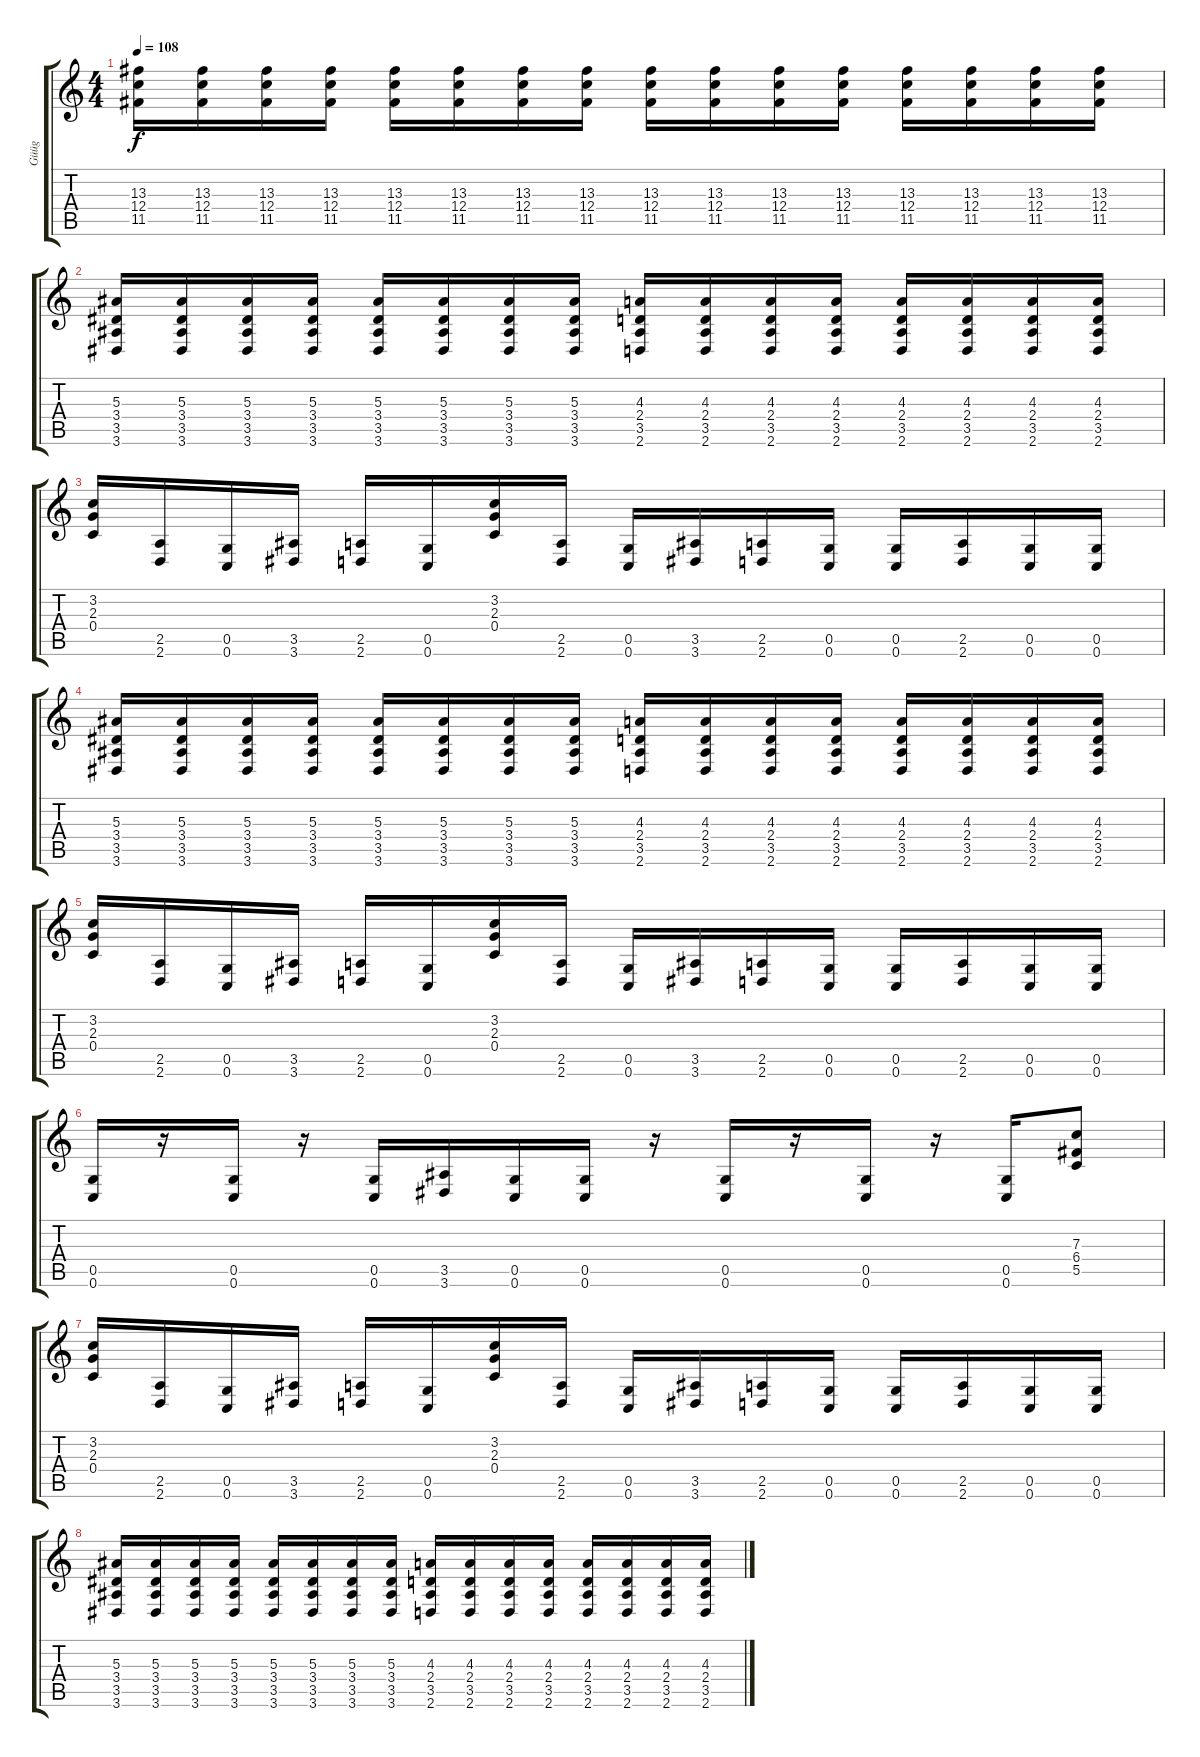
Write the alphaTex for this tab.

\track ("Güüg" "Güüg") {instrument distortionguitar}
\staff {score tabs}
\tuning (D4 A3 F3 C3 G2 C2) {hide}
\ts (4 4)
\tempo 108
\clef g2
\ks c
(13.3 12.4 11.5).16{dy f} (13.3 12.4 11.5).16 (13.3 12.4 11.5).16 (13.3 12.4 11.5).16 (13.3 12.4 11.5).16 (13.3 12.4 11.5).16 (13.3 12.4 11.5).16 (13.3 12.4 11.5).16 (13.3 12.4 11.5).16 (13.3 12.4 11.5).16 (13.3 12.4 11.5).16 (13.3 12.4 11.5).16 (13.3 12.4 11.5).16 (13.3 12.4 11.5).16 (13.3 12.4 11.5).16 (13.3 12.4 11.5).16 |
(5.3 3.4 3.5 3.6).16 (5.3 3.4 3.5 3.6).16 (5.3 3.4 3.5 3.6).16 (5.3 3.4 3.5 3.6).16 (5.3 3.4 3.5 3.6).16 (5.3 3.4 3.5 3.6).16 (5.3 3.4 3.5 3.6).16 (5.3 3.4 3.5 3.6).16 (4.3 2.4 3.5 2.6).16 (4.3 2.4 3.5 2.6).16 (4.3 2.4 3.5 2.6).16 (4.3 2.4 3.5 2.6).16 (4.3 2.4 3.5 2.6).16 (4.3 2.4 3.5 2.6).16 (4.3 2.4 3.5 2.6).16 (4.3 2.4 3.5 2.6).16 |
(3.2 2.3 0.4).16 (2.5 2.6).16 (0.5 0.6).16 (3.5 3.6).16 (2.5 2.6).16 (0.5 0.6).16 (3.2 2.3 0.4).16 (2.5 2.6).16 (0.5 0.6).16 (3.5 3.6).16 (2.5 2.6).16 (0.5 0.6).16 (0.5 0.6).16 (2.5 2.6).16 (0.5 0.6).16 (0.5 0.6).16 |
(5.3 3.4 3.5 3.6).16 (5.3 3.4 3.5 3.6).16 (5.3 3.4 3.5 3.6).16 (5.3 3.4 3.5 3.6).16 (5.3 3.4 3.5 3.6).16 (5.3 3.4 3.5 3.6).16 (5.3 3.4 3.5 3.6).16 (5.3 3.4 3.5 3.6).16 (4.3 2.4 3.5 2.6).16 (4.3 2.4 3.5 2.6).16 (4.3 2.4 3.5 2.6).16 (4.3 2.4 3.5 2.6).16 (4.3 2.4 3.5 2.6).16 (4.3 2.4 3.5 2.6).16 (4.3 2.4 3.5 2.6).16 (4.3 2.4 3.5 2.6).16 |
(3.2 2.3 0.4).16 (2.5 2.6).16 (0.5 0.6).16 (3.5 3.6).16 (2.5 2.6).16 (0.5 0.6).16 (3.2 2.3 0.4).16 (2.5 2.6).16 (0.5 0.6).16 (3.5 3.6).16 (2.5 2.6).16 (0.5 0.6).16 (0.5 0.6).16 (2.5 2.6).16 (0.5 0.6).16 (0.5 0.6).16 |
(0.5 0.6).16 r.16 (0.5 0.6).16 r.16 (0.5 0.6).16 (3.5 3.6).16 (0.5 0.6).16 (0.5 0.6).16 r.16 (0.5 0.6).16 r.16 (0.5 0.6).16 r.16 (0.5 0.6).16 (7.3 6.4 5.5).8 |
(3.2 2.3 0.4).16 (2.5 2.6).16 (0.5 0.6).16 (3.5 3.6).16 (2.5 2.6).16 (0.5 0.6).16 (3.2 2.3 0.4).16 (2.5 2.6).16 (0.5 0.6).16 (3.5 3.6).16 (2.5 2.6).16 (0.5 0.6).16 (0.5 0.6).16 (2.5 2.6).16 (0.5 0.6).16 (0.5 0.6).16 |
(5.3 3.4 3.5 3.6).16 (5.3 3.4 3.5 3.6).16 (5.3 3.4 3.5 3.6).16 (5.3 3.4 3.5 3.6).16 (5.3 3.4 3.5 3.6).16 (5.3 3.4 3.5 3.6).16 (5.3 3.4 3.5 3.6).16 (5.3 3.4 3.5 3.6).16 (4.3 2.4 3.5 2.6).16 (4.3 2.4 3.5 2.6).16 (4.3 2.4 3.5 2.6).16 (4.3 2.4 3.5 2.6).16 (4.3 2.4 3.5 2.6).16 (4.3 2.4 3.5 2.6).16 (4.3 2.4 3.5 2.6).16 (4.3 2.4 3.5 2.6).16
